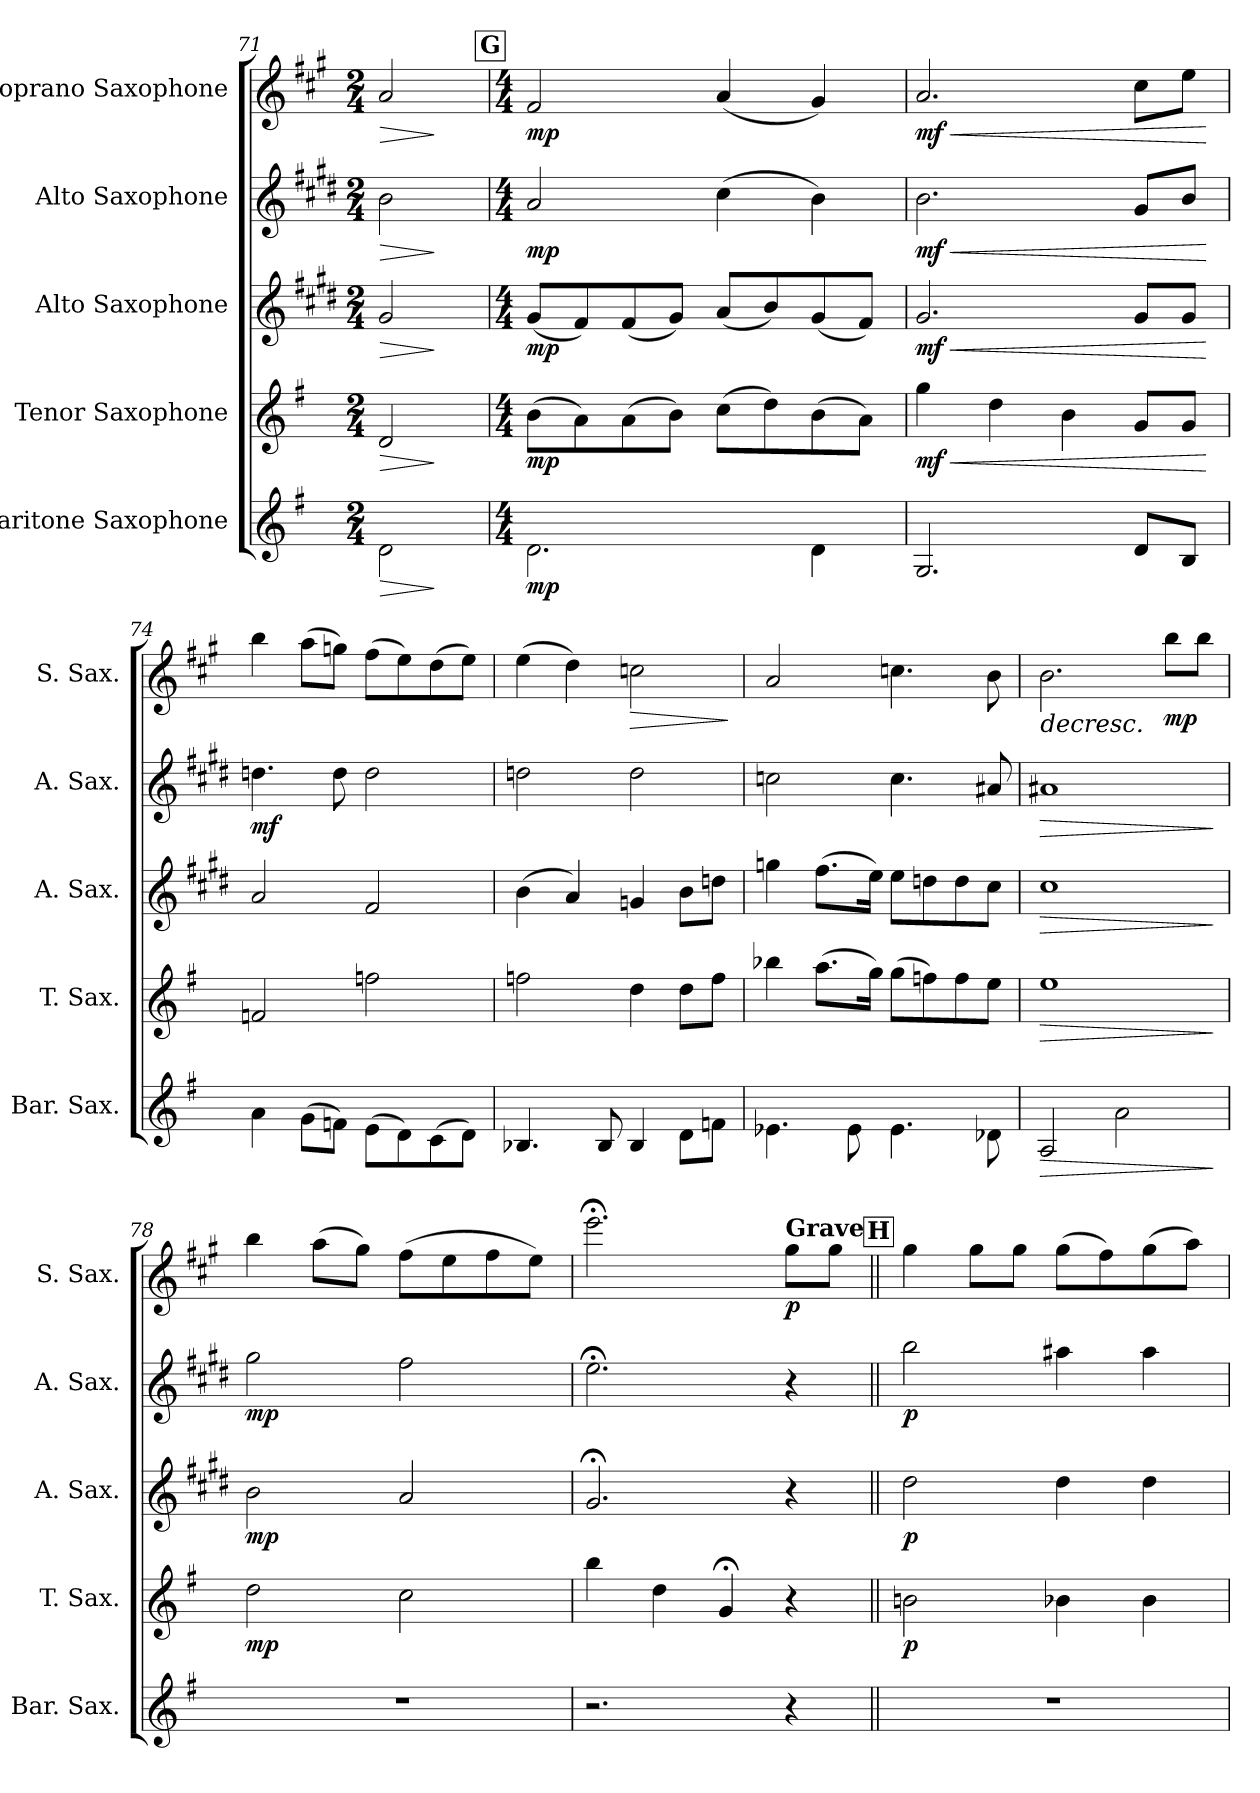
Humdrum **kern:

**kern	**dynam	**kern	**dynam	**kern	**dynam	**kern	**dynam	**kern	**dynam
*part5	*part5	*part4	*part4	*part3	*part3	*part2	*part2	*part1	*part1
*staff5	*staff5	*staff4	*staff4	*staff3	*staff3	*staff2	*staff2	*staff1	*staff1
*I"Baritone Saxophone	*	*I"Tenor Saxophone	*	*I"Alto Saxophone	*	*I"Alto Saxophone	*	*I"Soprano Saxophone	*
*I'Bar. Sax.	*	*I'T. Sax.	*	*I'A. Sax.	*	*I'A. Sax.	*	*I'S. Sax.	*
*clefG2	*	*clefG2	*	*clefG2	*	*clefG2	*	*clefG2	*
*ITrd12c21	*	*ITrd8c14	*	*ITrd5c9	*	*ITrd5c9	*	*ITrd1c2	*
*k[f#]	*	*k[f#]	*	*k[f#]	*	*k[f#]	*	*k[f#]	*
*M2/4	*	*M2/4	*	*M2/4	*	*M2/4	*	*M2/4	*
=71	=71	=71	=71	=71	=71	=71	=71	=71	=71
!	!LO:HP:b	!	!LO:HP:b	!	!LO:HP:b	!	!LO:HP:b	!	!LO:HP:b
2D\	>	2D/	>	2B/	>	2d\	>	2g/	>
.	]	.	]	.	]	.	]	.	]
!!LO:REH:place=s1:a:B:fs=14:t=G
=72	=72	=72	=72	=72	=72	=72	=72	=72	=72
*M4/4	*	*M4/4	*	*M4/4	*	*M4/4	*	*M4/4	*
!	!LO:DY:b	!	!LO:DY:b	!	!LO:DY:b	!	!LO:DY:b	!	!LO:DY:b
2.D\	mp	(>8B\L	mp	(<8B/L	mp	2c/	mp	2e/	mp
.	.	8A\)	.	8A/)	.	.	.	.	.
.	.	(>8A\	.	(<8A/	.	.	.	.	.
.	.	8B\J)	.	8B/J)	.	.	.	.	.
.	.	(>8c\L	.	(<8c/L	.	(>4e\	.	(<4g/	.
.	.	8d\)	.	8d/)	.	.	.	.	.
4D\	.	(>8B\	.	(<8B/	.	4d\)	.	4f#/)	.
.	.	8A\J)	.	8A/J)	.	.	.	.	.
=73	=73	=73	=73	=73	=73	=73	=73	=73	=73
!	!	!	!LO:HP:b	!	!LO:HP:b	!	!LO:HP:b	!	!LO:HP:b
!	!	!	!LO:DY:n=1:b	!	!LO:DY:n=1:b	!	!LO:DY:n=1:b	!	!LO:DY:n=1:b
2.GG/	.	4g\	< mf	2.B/	< mf	2.d\	< mf	2.g/	< mf
.	.	4d\	.	.	.	.	.	.	.
.	.	4B\	.	.	.	.	.	.	.
8D/L	.	8G/L	.	8B/L	.	8B/L	.	8b\L	.
8BB/J	.	8G/J	.	8B/J	.	8d/J	.	8dd\J	.
.	.	.	[	.	[	.	[	.	[
=74	=74	=74	=74	=74	=74	=74	=74	=74	=74
!	!	!	!	!	!	!	!LO:DY:b	!	!
4A\	.	2Fn/	.	2c/	.	4.fn\	mf	4aa\	.
(>8G\L	.	.	.	.	.	.	.	(>8gg\L	.
8Fn\J)	.	.	.	.	.	8f\	.	8ffn\J)	.
(>8E\L	.	2fn\	.	2A/	.	2f\	.	(>8ee\L	.
8D\)	.	.	.	.	.	.	.	8dd\)	.
(>8C\	.	.	.	.	.	.	.	(>8cc\	.
8D\J)	.	.	.	.	.	.	.	8dd\J)	.
=75	=75	=75	=75	=75	=75	=75	=75	=75	=75
4.BB-X/	.	2fn\	.	(>4d\	.	2fn\	.	(>4dd\	.
.	.	.	.	4c/)	.	.	.	4cc\)	.
8BB-/	.	.	.	.	.	.	.	.	.
!	!	!	!	!	!	!	!	!	!LO:HP:b
4BB-/	.	4d\	.	4B-X/	.	2f\	.	2b-X\	>
8D\L	.	8d\L	.	8d\L	.	.	.	.	.
8Fn\J	.	8f\J	.	8fn\J	.	.	.	.	.
.	.	.	.	.	.	.	.	.	]
!!LO:LB:g=z
=76	=76	=76	=76	=76	=76	=76	=76	=76	=76
4.E-X\	.	4b-X\	.	4b-X\	.	2e-X\	.	2g/	.
.	.	(>8.a\L	.	(>8.a\L	.	.	.	.	.
8E-\	.	.	.	.	.	.	.	.	.
.	.	16g\Jk)	.	16g\Jk)	.	.	.	.	.
4.E-\	.	(>8g\L	.	8g\L	.	4.e-\	.	4.b-X\	.
.	.	8fn\)	.	8fn\	.	.	.	.	.
.	.	8f\	.	8f\	.	.	.	.	.
8D-X\	.	8e\J	.	8e\J	.	8c#X/	.	8a\	.
=77	=77	=77	=77	=77	=77	=77	=77	=77	=77
!	!LO:HP:b	!	!LO:HP:b	!	!LO:HP:b	!	!LO:HP:b	!	!LO:HP:b
2AA/	>	1e	>	1e	>	1c#X	>	2.a\	>
2A\	.	.	.	.	.	.	.	.	.
!	!	!	!	!	!	!	!	!	!LO:DY:b
.	.	.	.	.	.	.	.	8aa\L	mp
.	.	.	.	.	.	.	.	8aa\J	.
.	]	.	]	.	]	.	]	.	]
=78	=78	=78	=78	=78	=78	=78	=78	=78	=78
!	!	!	!LO:DY:b	!	!LO:DY:b	!	!LO:DY:b	!	!
1r	.	2d\	mp	2d\	mp	2b\	mp	4aa\	.
.	.	.	.	.	.	.	.	(>8gg\L	.
.	.	.	.	.	.	.	.	8ff#\J)	.
.	.	2c\	.	2c/	.	2a\	.	(>8ee\L	.
.	.	.	.	.	.	.	.	8dd\	.
.	.	.	.	.	.	.	.	8ee\	.
.	.	.	.	.	.	.	.	8dd\J)	.
=79	=79	=79	=79	=79	=79	=79	=79	=79	=79
2.r	.	4b\	.	2.B;<Z/	.	2.g;<Z\	.	2.ddd;<Z\	.
.	.	4d\	.	.	.	.	.	.	.
.	.	4G;<Z/	.	.	.	.	.	.	.
!	!	!	!	!	!	!	!	!LO:TX:a:B:t=Grave	!
!	!	!	!	!	!	!	!	!	!LO:DY:b
4r	.	4r	.	4r	.	4r	.	8ff#\L	p
.	.	.	.	.	.	.	.	8ff#\J	.
!!LO:REH:place=s1:a:B:fs=14:t=H
=80||	=80||	=80||	=80||	=80||	=80||	=80||	=80||	=80||	=80||
!	!	!	!LO:DY:b	!	!LO:DY:b	!	!LO:DY:b	!	!
1r	.	2Bn\	p	2f#\	p	2dd\	p	4ff#\	.
.	.	.	.	.	.	.	.	8ff#\L	.
.	.	.	.	.	.	.	.	8ff#\J	.
.	.	4B-X\	.	4f#\	.	4cc#X\	.	(>8ff#\L	.
.	.	.	.	.	.	.	.	8ee\)	.
.	.	4B-\	.	4f#\	.	4cc#\	.	(>8ff#\	.
.	.	.	.	.	.	.	.	8gg\J)	.
=	=	=	=	=	=	=	=	=	=
*-	*-	*-	*-	*-	*-	*-	*-	*-	*-
